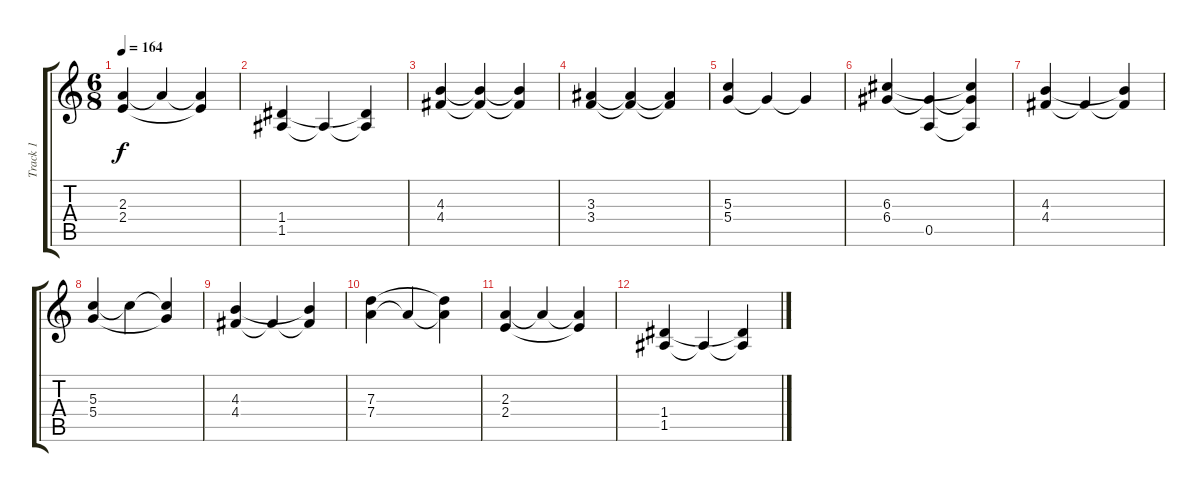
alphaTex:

\track ("Track 1" "Track 1") {instrument distortionguitar}
\staff {score tabs}
\tuning (E4 B3 G3 D3 A2 E2) {hide}
\ts (6 8)
\tempo 164
\clef g2
\ks c
(2.3 2.4).4{dy f} 2.3{t}.4 (2.3{t} 2.4{t}).4 |
(1.4 1.5).4 1.5{t}.4 (1.4{t} 1.5{t}).4 |
(4.3 4.4).4{volume 10} (4.3{t} 4.4{t}).4 (4.3{t} 4.4{t}).4 |
(3.3 3.4).4 (3.3{t} 3.4{t}).4 (3.3{t} 3.4{t}).4 |
(5.3 5.4).4 5.4{t}.4 5.4{t}.4 |
(6.3 6.4).4 (6.4{t} 0.5).4 (6.3{t} 6.4{t} 0.5{t}).4 |
(4.3 4.4).4{volume 8} 4.4{t}.4 (4.3{t} 4.4{t}).4 |
(5.3 5.4).4 5.3{t}.4 (5.3{t} 5.4{t}).4 |
(4.3 4.4).4 4.4{t}.4{volume 6} (4.3{t} 4.4{t}).4 |
(7.3 7.4).4 7.4{t}.4 (7.3{t} 7.4{t}).4 |
(2.3 2.4).4{volume 4} 2.3{t}.4 (2.3{t} 2.4{t}).4 |
(1.4 1.5).4 1.5{t}.4 (1.4{t} 1.5{t}).4
